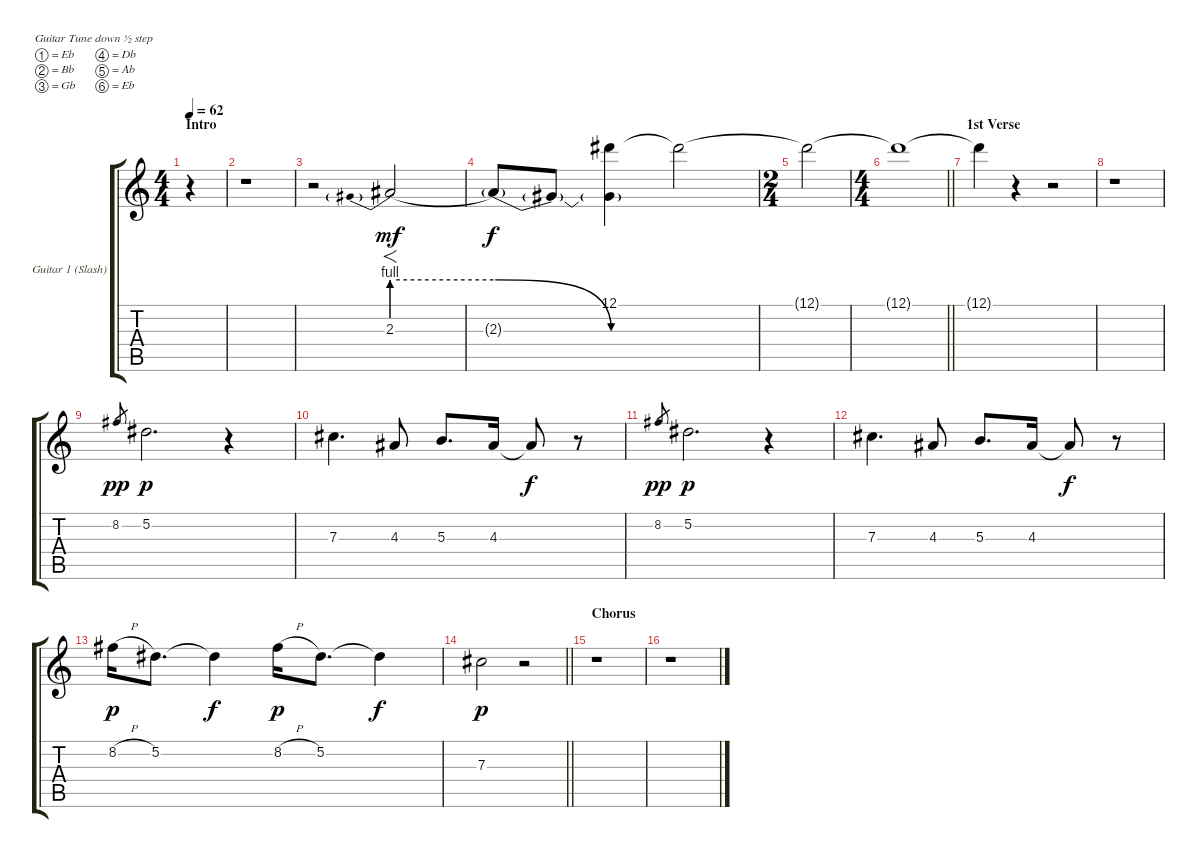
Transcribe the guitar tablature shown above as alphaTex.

\multiTrackTrackNamePolicy allsystems
\firstSystemTrackNameMode fullname
\firstSystemTrackNameOrientation horizontal
\otherSystemsTrackNameOrientation horizontal
\chordDiagramsInScore
\track ("Guitar 1 (Slash)" "E-Gt") {multiBarRest instrument overdrivenguitar}
\staff {score tabs}
\tuning (Eb4 Bb3 Gb3 Db3 Ab2 Eb2)
\voice
\ts (4 4)
\section ("" "Intro")
\ac
\tempo 62
\clef g2
\ks c
r.4{dy mf instrument overdrivenguitar} |
r.1 |
r.2 2.3{be (prebend 0 4 60 4)}.2{f} |
2.3{be (release 0 4 60 0) t}.8{dy f} 2.3{t}.8 (12.1 2.3{be (hold 0 0 60 0) t}).4 12.1{t}.2 |
\ts (2 4)
12.1{t}.2 |
\ts (4 4)
\barLineRight lightlight
12.1{t}.1 |
\section ("" "1st Verse")
12.1{t}.4 r.4 r.2 |
r.1 |
8.2.8{gr dy pp} 5.2.2{d dy p} r.4 |
7.3.4{d} 4.3.8 5.3.8{d} 4.3.16 4.3{t}.8{dy f} r.8 |
8.2.8{gr dy pp} 5.2.2{d dy p} r.4 |
7.3.4{d} 4.3.8 5.3.8{d} 4.3.16 4.3{t}.8{dy f} r.8 |
8.2{h}.16{dy p} 5.2.8{d} 5.2{t}.4{dy f} 8.2{h}.16{dy p} 5.2.8{d} 5.2{t}.4{dy f} |
\barLineRight lightlight
7.3.2{dy p} r.2 |
\section ("" "Chorus")
r.1 |
r.1
\voice
\clef g2
\ottava regular
\simile none
\ks c
r.4{dy mf} |
|
|
|
|
\barLineRight lightlight
|
|
|
|
|
|
|
|
\barLineRight lightlight
|
|
